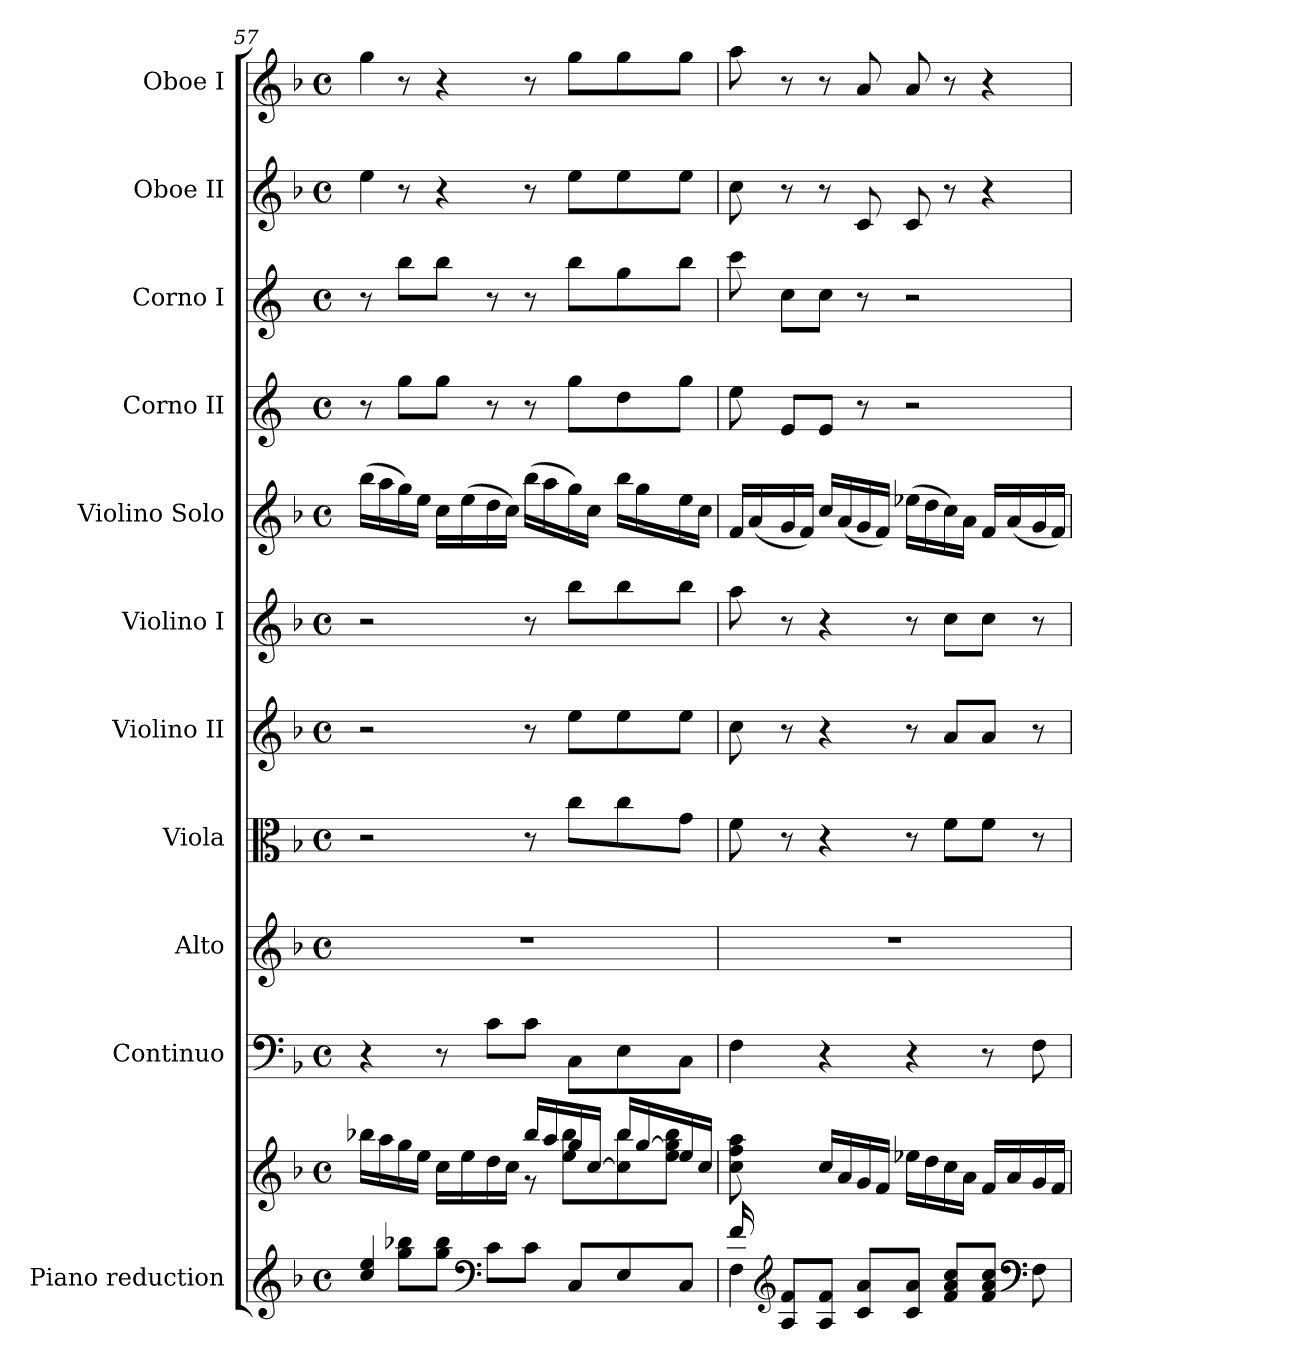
**kern	**kern	**kern	**kern	**kern	**kern	**kern	**kern	**kern	**kern	**kern	**kern
*part11	*part11	*part10	*part9	*part8	*part7	*part6	*part5	*part4	*part3	*part2	*part1
*staff12	*staff11	*staff10	*staff9	*staff8	*staff7	*staff6	*staff5	*staff4	*staff3	*staff2	*staff1
*I"Piano reduction	*	*I"Continuo	*I"Alto	*I"Viola	*I"Violino II	*I"Violino I	*I"Violino Solo	*I"Corno II	*I"Corno I	*I"Oboe II	*I"Oboe I
*I'Pno	*	*	*	*	*	*	*I'Vln	*	*	*I'Ob	*I'Ob
*clefG2	*clefG2	*clefF4	*clefG2	*clefC3	*clefG2	*clefG2	*clefG2	*clefG2	*clefG2	*clefG2	*clefG2
*	*	*	*	*	*	*	*	*ITrd4c7	*ITrd4c7	*	*
*k[b-]	*k[b-]	*k[b-]	*k[b-]	*k[b-]	*k[b-]	*k[b-]	*k[b-]	*k[b-]	*k[b-]	*k[b-]	*k[b-]
*M4/4	*M4/4	*M4/4	*M4/4	*M4/4	*M4/4	*M4/4	*M4/4	*M4/4	*M4/4	*M4/4	*M4/4
*met(c)	*met(c)	*met(c)	*met(c)	*met(c)	*met(c)	*met(c)	*met(c)	*met(c)	*met(c)	*met(c)	*met(c)
=57	=57	=57	=57	=57	=57	=57	=57	=57	=57	=57	=57
*^	*^	*	*	*	*	*	*	*	*	*	*
8cc/ 8ee/J	8ryy	16bb-X\LL	8ryy	4r	1r	2r	2r	2r	(>16bb-\LL	8r	8r	8ee\J	8gg\J
.	.	16aa\	.	.	.	.	.	.	16aa\	.	.	.	.
2..ryy	8gg\ 8bb-X\L	16gg\	8ryy	.	.	.	.	.	16gg\)	8cc\L	8ee\L	8r	8r
.	.	16ee\JJ	.	.	.	.	.	.	16ee\JJ	.	.	.	.
.	8gg\ 8bb-\J	16cc\LL	4ryy	8r	.	.	.	.	16cc\LL	8cc\J	8ee\J	4r	4r
.	.	16ee\	.	.	.	.	.	.	(>16ee\	.	.	.	.
*clefF4	*	*	*	*	*	*	*	*	*	*	*	*	*
.	8c\L	16dd\	.	8c\L	.	.	.	.	16dd\	8r	8r	.	.
.	.	16cc\JJ	.	.	.	.	.	.	16cc\JJ)	.	.	.	.
.	8c\J	16bb-/LL	8r	8c\J	.	8r	8r	8r	(>16bb-\LL	8r	8r	8r	8r
.	.	16aa/	.	.	.	.	.	.	16aa\	.	.	.	.
.	8C/L	16gg/	8ee\ 8bb-\L	8C\L	.	8cc\L	8ee\L	8bb-\L	16gg\)	8cc\L	8ee\L	8ee\L	8gg\L
.	.	[16cc/JJ	.	.	.	.	.	.	16cc\JJ	.	.	.	.
.	8E/	16bb-/LL	8cc\] 8bb-\	8E\	.	8cc\	8ee\	8bb-\	16bb-\LL	8g\	8cc\	8ee\	8gg\
.	.	[16gg/	.	.	.	.	.	.	16gg\	.	.	.	.
.	8C/J	16ee/	8ee\ 8gg\] 8bb-\J	8C\J	.	8g\J	8ee\J	8bb-\J	16ee\	8cc\J	8ee\J	8ee\J	8gg\J
.	.	16cc/JJ	.	.	.	.	.	.	16cc\JJ	.	.	.	.
!!LO:PB:g=z
=58	=58	=58	=58	=58	=58	=58	=58	=58	=58	=58	=58	=58	=58
*	*^	*	*	*	*	*	*	*	*	*	*	*	*
16f/LL	8ryy	4F\	16ryy	8cc\ 8ff\ 8aa\	4F\	1r	8f\	8cc\	8aa\	16f/LL	8a\	8ff\	8cc\	8aa\
2...ryy	.	.	16a/	.	.	.	.	.	.	(<16a/	.	.	.	.
*clefG2	*	*	*	*	*	*	*	*	*	*	*	*	*	*
.	8A/ 8f/L	.	16g/	4ryy	.	.	8r	8r	8r	16g/	8A/L	8f\L	8r	8r
.	.	.	16f/JJ	.	.	.	.	.	.	16f/JJ)	.	.	.	.
.	8A/ 8f/J	8ryy	16cc/LL	.	4r	.	4r	4r	4r	16cc/LL	8A/J	8f\J	8r	8r
.	.	.	16a/	.	.	.	.	.	.	(<16a/	.	.	.	.
.	2ryy	8c/ 8a/L	16g/	8ryy	.	.	.	.	.	16g/	8r	8r	8c/	8a/
.	.	.	16f/JJ	.	.	.	.	.	.	16f/JJ)	.	.	.	.
.	.	8c/ 8a/J	16ee-X\LL	2ryy	4r	.	8r	8r	8r	(>16ee-X\LL	2r	2r	8c/	8a/
.	.	.	16dd\	.	.	.	.	.	.	16dd\	.	.	.	.
.	.	8f/ 8a/ 8cc/L	16cc\	.	.	.	8f\L	8a/L	8cc\L	16cc\)	.	.	8r	8r
.	.	.	16a\JJ	.	.	.	.	.	.	16a\JJ	.	.	.	.
.	.	8f/ 8a/ 8cc/J	16f/LL	.	8r	.	8f\J	8a/J	8cc\J	16f/LL	.	.	4r	4r
.	.	.	16a/	.	.	.	.	.	.	(<16a/	.	.	.	.
*clefF4	*	*	*	*	*	*	*	*	*	*	*	*	*	*
.	8ryy	8F\	16g/	.	8F\L	.	8r	8r	8r	16g/	.	.	.	.
.	.	.	16f/JJ	.	.	.	.	.	.	16f/JJ)	.	.	.	.
*v	*v	*v	*	*	*	*	*	*	*	*	*	*	*	*
*	*v	*v	*	*	*	*	*	*	*	*	*	*
=	=	=	=	=	=	=	=	=	=	=	=
*-	*-	*-	*-	*-	*-	*-	*-	*-	*-	*-	*-
